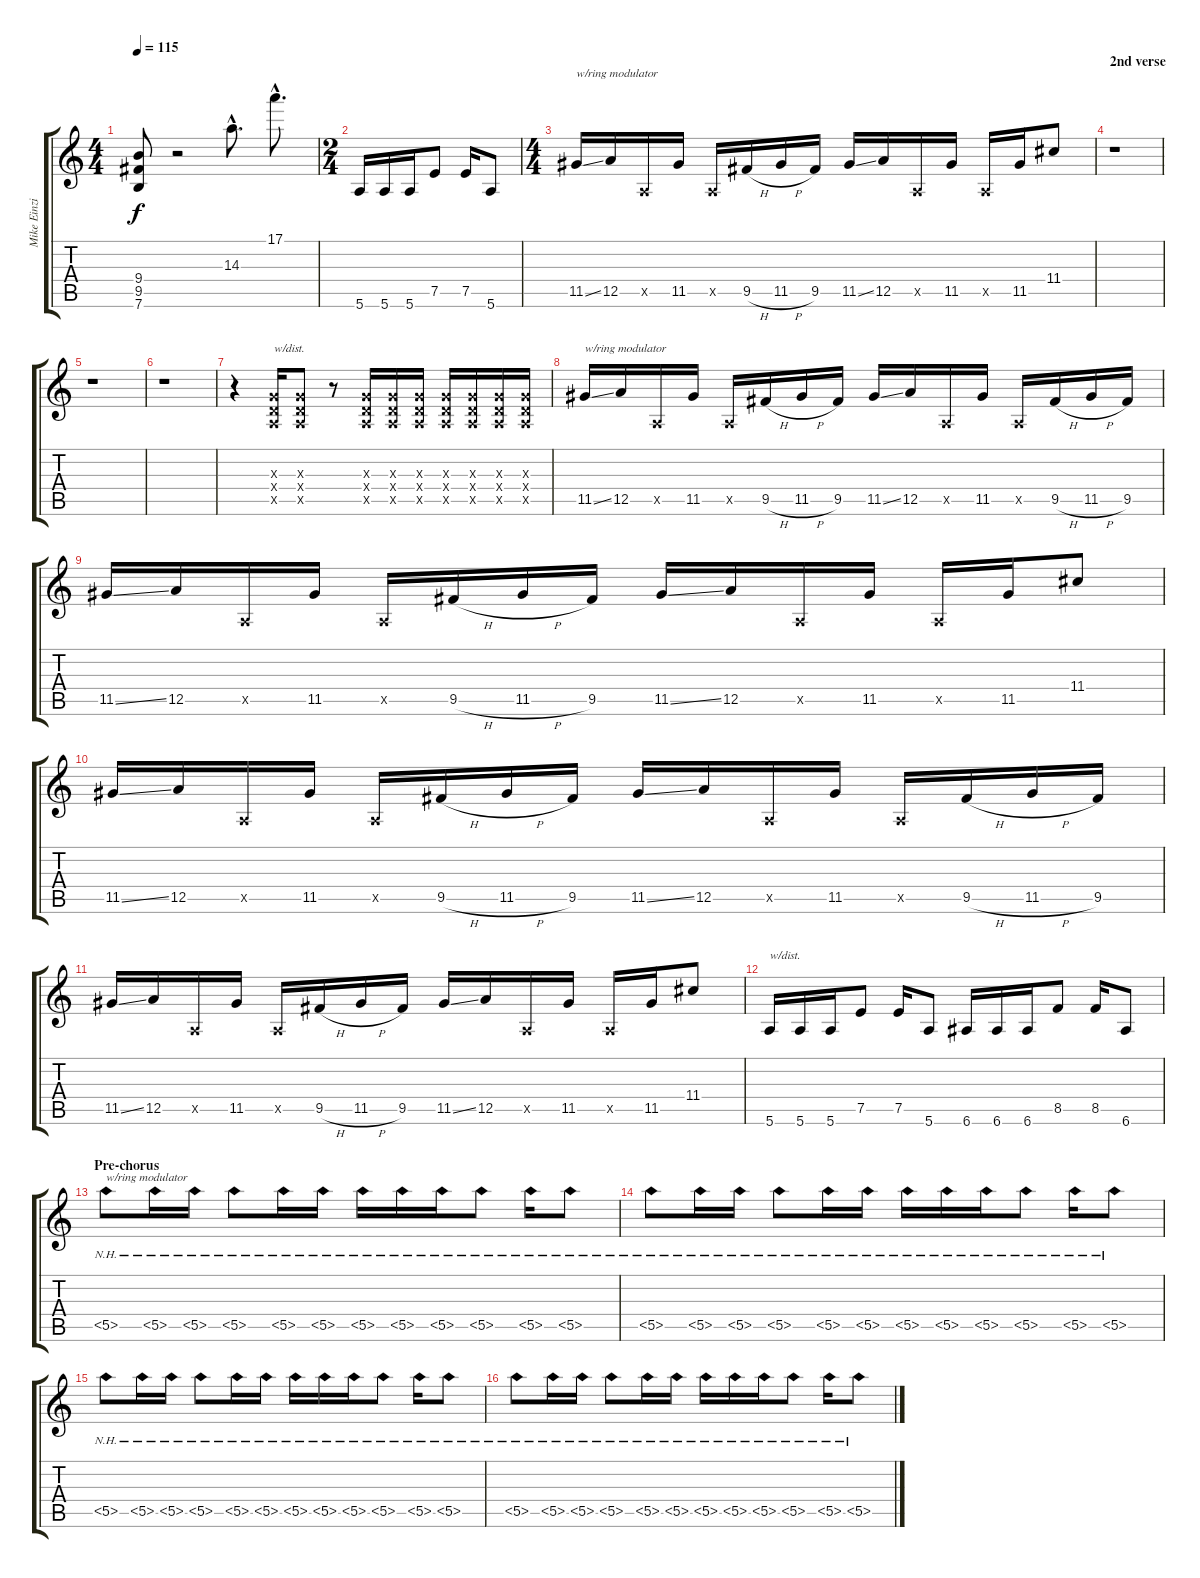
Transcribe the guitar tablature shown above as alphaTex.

\track ("Mike Einzinger" "Mike Einzi") {instrument distortionguitar}
\staff {score tabs}
\tuning (E4 B3 G3 D3 A2 E2) {hide}
\ts (4 4)
\tempo 115
\clef g2
\ks c
(9.4 9.5 7.6).8{dy f} r.2 14.3{hac}.8{d} 17.1{hac}.8{d} |
\ts (2 4)
5.6.16 5.6.16 5.6.16 7.5.8 7.5.16 5.6.8 |
\ts (4 4)
11.5{ss}.16{txt "w/ring modulator"} 12.5.16 0.5{x}.16 11.5.16 0.5{x}.16 9.5{h}.16 11.5{h}.16 9.5.16 11.5{ss}.16 12.5.16 0.5{x}.16 11.5.16 0.5{x}.16 11.5.16 11.4.8 |
\section ("" "2nd verse")
r.1 |
r.1 |
r.1 |
r.4 (0.3{x} 0.4{x} 0.5{x}).16{txt "w/dist."} (0.3{x} 0.4{x} 0.5{x}).8 r.8 (0.3{x} 0.4{x} 0.5{x}).16 (0.3{x} 0.4{x} 0.5{x}).16 (0.3{x} 0.4{x} 0.5{x}).16 (0.3{x} 0.4{x} 0.5{x}).16 (0.3{x} 0.4{x} 0.5{x}).16 (0.3{x} 0.4{x} 0.5{x}).16 (0.3{x} 0.4{x} 0.5{x}).16 |
11.5{ss}.16{txt "w/ring modulator"} 12.5.16 0.5{x}.16 11.5.16 0.5{x}.16 9.5{h}.16 11.5{h}.16 9.5.16 11.5{ss}.16 12.5.16 0.5{x}.16 11.5.16 0.5{x}.16 9.5{h}.16 11.5{h}.16 9.5.16 |
11.5{ss}.16 12.5.16 0.5{x}.16 11.5.16 0.5{x}.16 9.5{h}.16 11.5{h}.16 9.5.16 11.5{ss}.16 12.5.16 0.5{x}.16 11.5.16 0.5{x}.16 11.5.16 11.4.8 |
11.5{ss}.16 12.5.16 0.5{x}.16 11.5.16 0.5{x}.16 9.5{h}.16 11.5{h}.16 9.5.16 11.5{ss}.16 12.5.16 0.5{x}.16 11.5.16 0.5{x}.16 9.5{h}.16 11.5{h}.16 9.5.16 |
11.5{ss}.16 12.5.16 0.5{x}.16 11.5.16 0.5{x}.16 9.5{h}.16 11.5{h}.16 9.5.16 11.5{ss}.16 12.5.16 0.5{x}.16 11.5.16 0.5{x}.16 11.5.16 11.4.8 |
5.6.16{txt "w/dist."} 5.6.16 5.6.16 7.5.8 7.5.16 5.6.8 6.6.16 6.6.16 6.6.16 8.5.8 8.5.16 6.6.8 |
\section ("" "Pre-chorus")
5.5{nh}.8{txt "w/ring modulator"} 5.5{nh}.16 5.5{nh}.16 5.5{nh}.8 5.5{nh}.16 5.5{nh}.16 5.5{nh}.16 5.5{nh}.16 5.5{nh}.16 5.5{nh}.8 5.5{nh}.16 5.5{nh}.8 |
5.5{nh}.8 5.5{nh}.16 5.5{nh}.16 5.5{nh}.8 5.5{nh}.16 5.5{nh}.16 5.5{nh}.16 5.5{nh}.16 5.5{nh}.16 5.5{nh}.8 5.5{nh}.16 5.5{nh}.8 |
5.5{nh}.8 5.5{nh}.16 5.5{nh}.16 5.5{nh}.8 5.5{nh}.16 5.5{nh}.16 5.5{nh}.16 5.5{nh}.16 5.5{nh}.16 5.5{nh}.8 5.5{nh}.16 5.5{nh}.8 |
5.5{nh}.8 5.5{nh}.16 5.5{nh}.16 5.5{nh}.8 5.5{nh}.16 5.5{nh}.16 5.5{nh}.16 5.5{nh}.16 5.5{nh}.16 5.5{nh}.8 5.5{nh}.16 5.5{nh}.8
